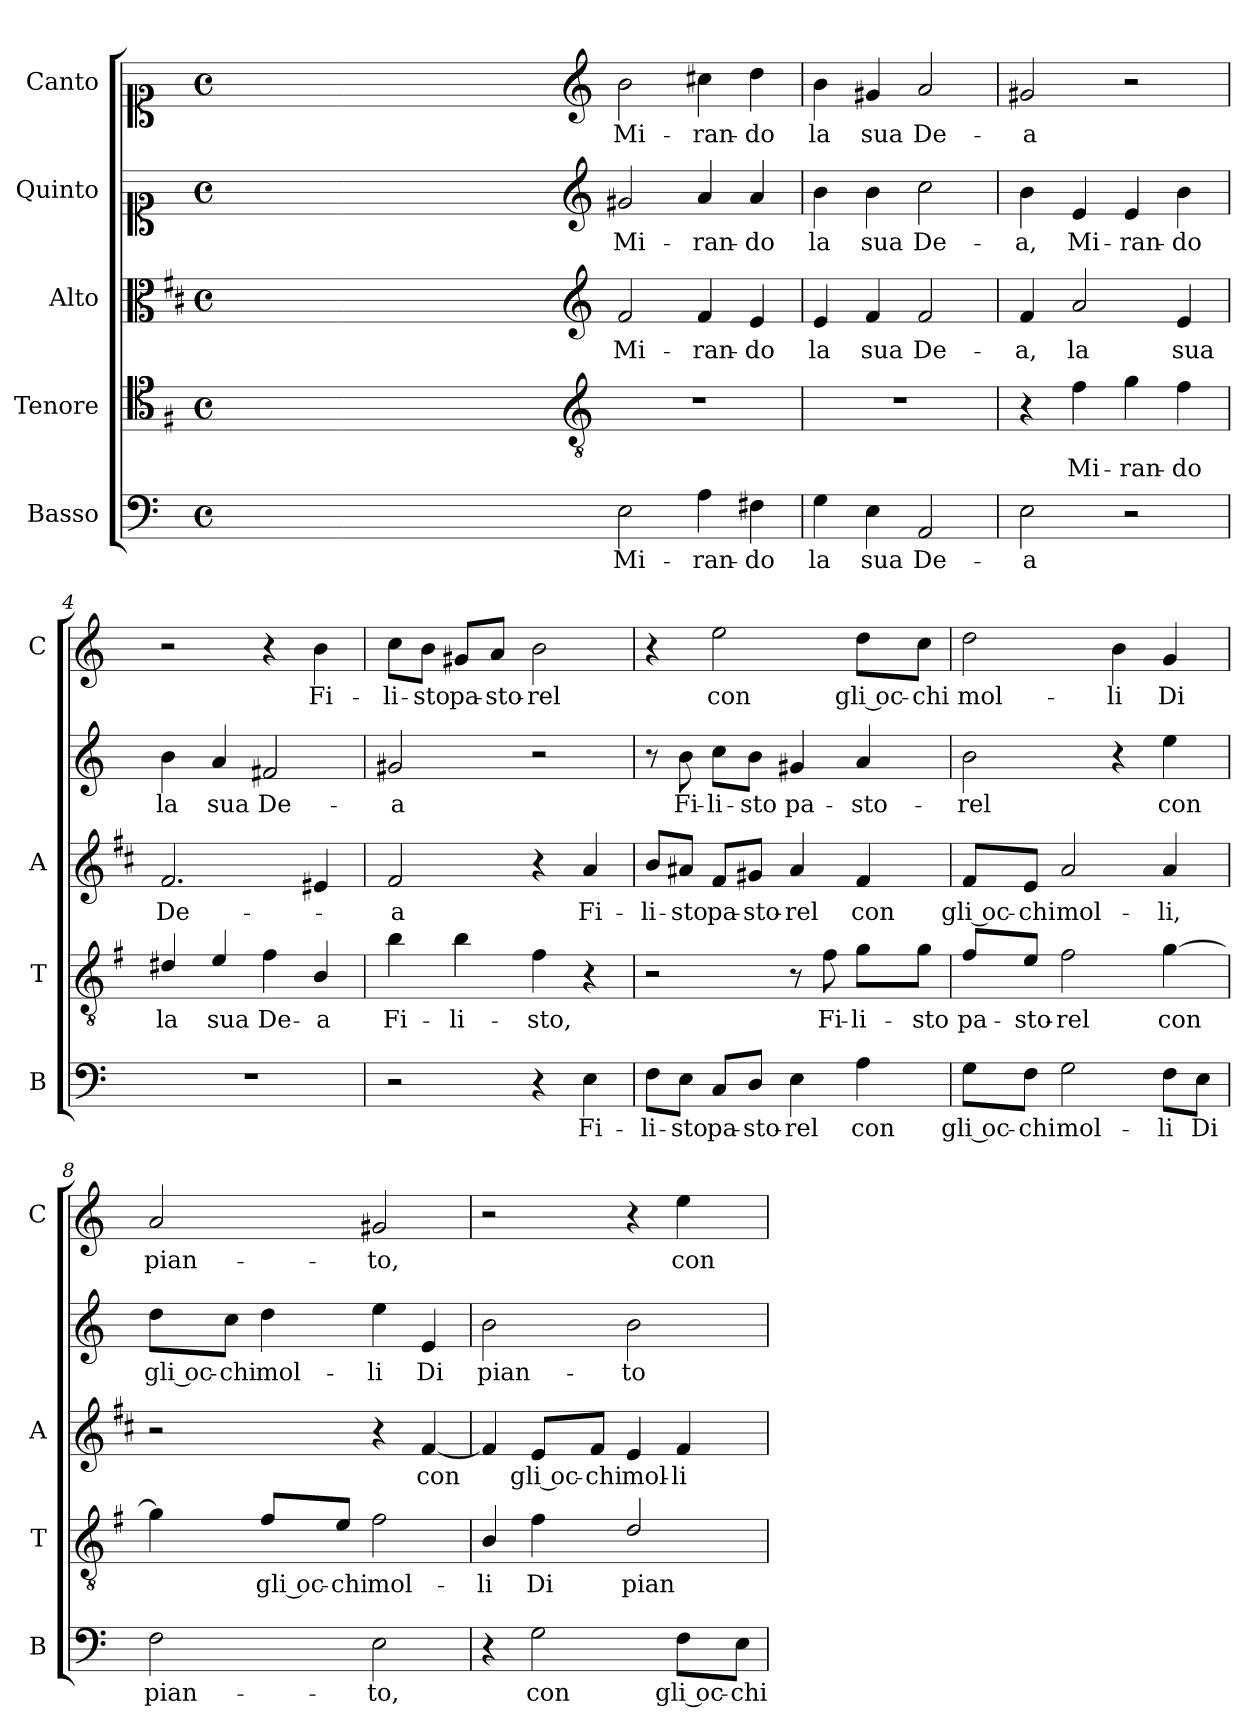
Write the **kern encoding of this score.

**kern	**text	**kern	**text	**kern	**text	**kern	**text	**kern	**text
*part5	*part5	*part4	*part4	*part3	*part3	*part2	*part2	*part1	*part1
*staff5	*staff5	*staff4	*staff4	*staff3	*staff3	*staff2	*staff2	*staff1	*staff1
*I"Basso	*	*I"Tenore	*	*I"Alto	*	*I"Quinto	*	*I"Canto	*
*I'B	*	*I'T	*	*I'A	*	*	*	*I'C	*
*clefF4	*	*clefC4	*	*clefC3	*	*clefC1	*	*clefC1	*
*	*	*ITrd4c7	*	*ITrd1c2	*	*	*	*	*
*k[]	*	*k[]	*	*k[]	*	*k[]	*	*k[]	*
*C:	*	*C:	*	*C:	*	*C:	*	*C:	*
*M4/4	*	*M4/4	*	*M4/4	*	*M4/4	*	*M4/4	*
*met(c)	*	*met(c)	*	*met(c)	*	*met(c)	*	*met(c)	*
=	=	=	=	=	=	=	=	=	=
1ryy	.	1ryy	.	1ryy	.	1ryy	.	1ryy	.
=1X-	=1X-	=1X-	=1X-	=1X-	=1X-	=1X-	=1X-	=1X-	=1X-
4ryy	.	4ryy	.	4ryy	.	4ryy	.	4ryy	.
4ryy	.	4ryy	.	4ryy	.	4ryy	.	4ryy	.
4ryy	.	4ryy	.	4ryy	.	4ryy	.	4ryy	.
4ryy	.	4ryy	.	4ryy	.	4ryy	.	4ryy	.
=1-	=1-	=1-	=1-	=1-	=1-	=1-	=1-	=1-	=1-
*	*	*clefGv2	*	*clefG2	*	*clefG2	*	*clefG2	*
!	!LO:LY:b	!	!	!	!LO:LY:b	!	!LO:LY:b	!	!LO:LY:b
2E\	Mi-	1r	.	2e/	Mi-	2g#X/	Mi-	2b\	Mi-
!	!LO:LY:b	!	!	!	!LO:LY:b	!	!LO:LY:b	!	!LO:LY:b
4A\	-ran-	.	.	4e/	-ran-	4a/	-ran-	4cc#X\	-ran-
!	!LO:LY:b	!	!	!	!LO:LY:b	!	!LO:LY:b	!	!LO:LY:b
4F#X\	-do	.	.	4d/	-do	4a/	-do	4dd\	-do
=2	=2	=2	=2	=2	=2	=2	=2	=2	=2
!	!LO:LY:b	!	!	!	!LO:LY:b	!	!LO:LY:b	!	!LO:LY:b
4G\	la	1r	.	4d/	la	4b\	la	4b\	la
!	!LO:LY:b	!	!	!	!LO:LY:b	!	!LO:LY:b	!	!LO:LY:b
4E\	sua	.	.	4e/	sua	4b\	sua	4g#X/	sua
!	!LO:LY:b	!	!	!	!LO:LY:b	!	!LO:LY:b	!	!LO:LY:b
2AA/	De-	.	.	2e/	De-	2cc\	De-	2a/	De-
=3	=3	=3	=3	=3	=3	=3	=3	=3	=3
!	!LO:LY:b	!	!	!	!LO:LY:b	!	!LO:LY:b	!	!LO:LY:b
2E\	-a	4r	.	4e/	-a,	4b\	-a,	2g#X/	-a
!	!	!	!LO:LY:b	!	!LO:LY:b	!	!LO:LY:b	!	!
.	.	4B\	Mi-	2g/	la	4e/	Mi-	.	.
!	!	!	!LO:LY:b	!	!	!	!LO:LY:b	!	!
2r	.	4c\	-ran-	.	.	4e/	-ran-	2r	.
!	!	!	!LO:LY:b	!	!LO:LY:b	!	!LO:LY:b	!	!
.	.	4B\	-do	4d/	sua	4b\	-do	.	.
=4	=4	=4	=4	=4	=4	=4	=4	=4	=4
!	!	!	!LO:LY:b	!	!LO:LY:b	!	!LO:LY:b	!	!
1r	.	4G#X/	la	2.e/	De-	4b\	la	2r	.
!	!	!	!LO:LY:b	!	!	!	!LO:LY:b	!	!
.	.	4A/	sua	.	.	4a/	sua	.	.
!	!	!	!LO:LY:b	!	!	!	!LO:LY:b	!	!
.	.	4B\	De-	.	.	2f#X/	De-	4r	.
!	!	!	!LO:LY:b	!	!	!	!	!	!LO:LY:b
.	.	4E/	-a	4d#X/	.	.	.	4b\	Fi-
=5	=5	=5	=5	=5	=5	=5	=5	=5	=5
!	!	!	!LO:LY:b	!	!LO:LY:b	!	!LO:LY:b	!	!LO:LY:b
2r	.	4e\	Fi-	2e/	-a	2g#X/	-a	8cc\L	-li-
!	!	!	!	!	!	!	!	!	!LO:LY:b
.	.	.	.	.	.	.	.	8b\J	-sto
!	!	!	!LO:LY:b	!	!	!	!	!	!LO:LY:b
.	.	4e\	-li-	.	.	.	.	8g#X/L	pa-
!	!	!	!	!	!	!	!	!	!LO:LY:b
.	.	.	.	.	.	.	.	8a/J	-sto-
!	!	!	!LO:LY:b	!	!	!	!	!	!LO:LY:b
4r	.	4B\	-sto,	4r	.	2r	.	2b\	-rel
!	!LO:LY:b	!	!	!	!LO:LY:b	!	!	!	!
4E\	Fi-	4r	.	4g/	Fi-	.	.	.	.
!!LO:LB:g=z
=6	=6	=6	=6	=6	=6	=6	=6	=6	=6
!	!LO:LY:b	!	!	!	!LO:LY:b	!	!	!	!
8F\L	-li-	2r	.	8a/L	-li-	8r	.	4r	.
!	!LO:LY:b	!	!	!	!LO:LY:b	!	!LO:LY:b	!	!
8E\J	-sto	.	.	8g#X/J	-sto	8b\	Fi-	.	.
!	!LO:LY:b	!	!	!	!LO:LY:b	!	!LO:LY:b	!	!LO:LY:b
8C/L	pa-	.	.	8e/L	pa-	8cc\L	-li-	2ee\	con
!	!LO:LY:b	!	!	!	!LO:LY:b	!	!LO:LY:b	!	!
8D/J	-sto-	.	.	8f#X/J	-sto-	8b\J	-sto	.	.
!	!LO:LY:b	!	!	!	!LO:LY:b	!	!LO:LY:b	!	!
4E\	-rel	8r	.	4g#/	-rel	4g#X/	pa-	.	.
!	!	!	!LO:LY:b	!	!	!	!	!	!
.	.	8B\	Fi-	.	.	.	.	.	.
!	!LO:LY:b	!	!LO:LY:b	!	!LO:LY:b	!	!LO:LY:b	!	!LO:LY:b
4A\	con	8c\L	-li-	4e/	con	4a/	-sto-	8dd\L	gli oc-
!	!	!	!LO:LY:b	!	!	!	!	!	!LO:LY:b
.	.	8c\J	-sto	.	.	.	.	8cc\J	-chi
=7	=7	=7	=7	=7	=7	=7	=7	=7	=7
!	!LO:LY:b	!	!LO:LY:b	!	!LO:LY:b	!	!LO:LY:b	!	!LO:LY:b
8G\L	gli oc-	8B/L	pa-	8e/L	gli oc-	2b\	-rel	2dd\	mol-
!	!LO:LY:b	!	!LO:LY:b	!	!LO:LY:b	!	!	!	!
8F\J	-chi	8A/J	-sto-	8d/J	-chi	.	.	.	.
!	!LO:LY:b	!	!LO:LY:b	!	!LO:LY:b	!	!	!	!
2G\	mol-	2B\	-rel	2g/	mol-	.	.	.	.
!	!	!	!	!	!	!	!	!	!LO:LY:b
.	.	.	.	.	.	4r	.	4b\	-li
!	!LO:LY:b	!	!LO:LY:b	!	!LO:LY:b	!	!LO:LY:b	!	!LO:LY:b
8F\L	-li	[4c\	con	4g/	-li,	4ee\	con	4g/	Di
!	!LO:LY:b	!	!	!	!	!	!	!	!
8E\J	Di	.	.	.	.	.	.	.	.
=8	=8	=8	=8	=8	=8	=8	=8	=8	=8
!	!LO:LY:b	!	!	!	!	!	!LO:LY:b	!	!LO:LY:b
2F\	pian-	4c\]	.	2r	.	8dd\L	gli oc-	2a/	pian-
!	!	!	!	!	!	!	!LO:LY:b	!	!
.	.	.	.	.	.	8cc\J	-chi	.	.
!	!	!	!LO:LY:b	!	!	!	!LO:LY:b	!	!
.	.	8B/L	gli oc-	.	.	4dd\	mol-	.	.
!	!	!	!LO:LY:b	!	!	!	!	!	!
.	.	8A/J	-chi	.	.	.	.	.	.
!	!LO:LY:b	!	!LO:LY:b	!	!	!	!LO:LY:b	!	!LO:LY:b
2E\	-to,	2B\	mol-	4r	.	4ee\	-li	2g#X/	-to,
!	!	!	!	!	!LO:LY:b	!	!LO:LY:b	!	!
.	.	.	.	[4e/	con	4e/	Di	.	.
=9	=9	=9	=9	=9	=9	=9	=9	=9	=9
!	!	!	!LO:LY:b	!	!	!	!LO:LY:b	!	!
4r	.	4E/	-li	4e/]	.	2b\	pian-	2r	.
!	!LO:LY:b	!	!LO:LY:b	!	!LO:LY:b	!	!	!	!
2G\	con	4B\	Di	8d/L	gli oc-	.	.	.	.
!	!	!	!	!	!LO:LY:b	!	!	!	!
.	.	.	.	8e/J	-chi	.	.	.	.
!	!	!	!LO:LY:b	!	!LO:LY:b	!	!LO:LY:b	!	!
.	.	2G/	pian-	4d/	mol-	2b\	-to	4r	.
!	!LO:LY:b	!	!	!	!LO:LY:b	!	!	!	!LO:LY:b
8F\L	gli oc-	.	.	4e/	-li	.	.	4ee\	con
!	!LO:LY:b	!	!	!	!	!	!	!	!
8E\J	-chi	.	.	.	.	.	.	.	.
=	=	=	=	=	=	=	=	=	=
*-	*-	*-	*-	*-	*-	*-	*-	*-	*-
